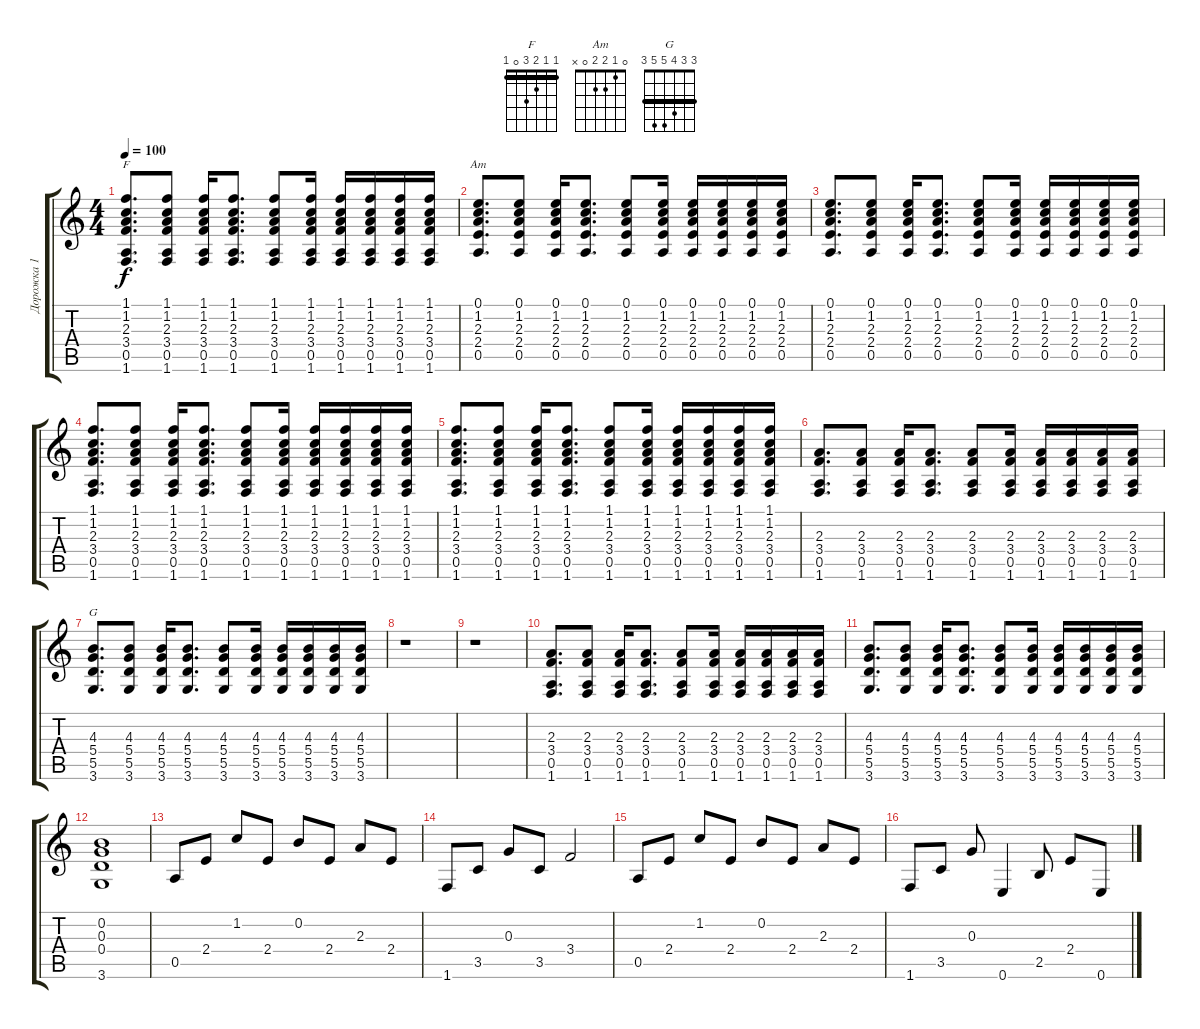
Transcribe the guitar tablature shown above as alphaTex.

\track ("Дорожка 1" "Дорожка 1") {instrument acousticguitarsteel}
\staff {score tabs}
\tuning (E4 B3 G3 D3 A2 E2) {hide}
\chord ("F" 1 1 2 3 0 1) {barre 1}
\chord ("Am" 0 1 2 2 0 x)
\chord ("G" 3 3 4 5 5 3) {barre 3}
\ts (4 4)
\tempo 100
\clef g2
\ks c
(1.1 1.2 2.3 3.4 0.5 1.6).8{d ch "F" dy f} (1.1 1.2 2.3 3.4 0.5 1.6).8 (1.1 1.2 2.3 3.4 0.5 1.6).16 (1.1 1.2 2.3 3.4 0.5 1.6).8{d} (1.1 1.2 2.3 3.4 0.5 1.6).8 (1.1 1.2 2.3 3.4 0.5 1.6).16 (1.1 1.2 2.3 3.4 0.5 1.6).16 (1.1 1.2 2.3 3.4 0.5 1.6).16 (1.1 1.2 2.3 3.4 0.5 1.6).16 (1.1 1.2 2.3 3.4 0.5 1.6).16 |
(0.1 1.2 2.3 2.4 0.5).8{d ch "Am"} (0.1 1.2 2.3 2.4 0.5).8 (0.1 1.2 2.3 2.4 0.5).16 (0.1 1.2 2.3 2.4 0.5).8{d} (0.1 1.2 2.3 2.4 0.5).8 (0.1 1.2 2.3 2.4 0.5).16 (0.1 1.2 2.3 2.4 0.5).16 (0.1 1.2 2.3 2.4 0.5).16 (0.1 1.2 2.3 2.4 0.5).16 (0.1 1.2 2.3 2.4 0.5).16 |
(0.1 1.2 2.3 2.4 0.5).8{d} (0.1 1.2 2.3 2.4 0.5).8 (0.1 1.2 2.3 2.4 0.5).16 (0.1 1.2 2.3 2.4 0.5).8{d} (0.1 1.2 2.3 2.4 0.5).8 (0.1 1.2 2.3 2.4 0.5).16 (0.1 1.2 2.3 2.4 0.5).16 (0.1 1.2 2.3 2.4 0.5).16 (0.1 1.2 2.3 2.4 0.5).16 (0.1 1.2 2.3 2.4 0.5).16 |
(1.1 1.2 2.3 3.4 0.5 1.6).8{d} (1.1 1.2 2.3 3.4 0.5 1.6).8 (1.1 1.2 2.3 3.4 0.5 1.6).16 (1.1 1.2 2.3 3.4 0.5 1.6).8{d} (1.1 1.2 2.3 3.4 0.5 1.6).8 (1.1 1.2 2.3 3.4 0.5 1.6).16 (1.1 1.2 2.3 3.4 0.5 1.6).16 (1.1 1.2 2.3 3.4 0.5 1.6).16 (1.1 1.2 2.3 3.4 0.5 1.6).16 (1.1 1.2 2.3 3.4 0.5 1.6).16 |
(1.1 1.2 2.3 3.4 0.5 1.6).8{d} (1.1 1.2 2.3 3.4 0.5 1.6).8 (1.1 1.2 2.3 3.4 0.5 1.6).16 (1.1 1.2 2.3 3.4 0.5 1.6).8{d} (1.1 1.2 2.3 3.4 0.5 1.6).8 (1.1 1.2 2.3 3.4 0.5 1.6).16 (1.1 1.2 2.3 3.4 0.5 1.6).16 (1.1 1.2 2.3 3.4 0.5 1.6).16 (1.1 1.2 2.3 3.4 0.5 1.6).16 (1.1 1.2 2.3 3.4 0.5 1.6).16 |
(2.3 3.4 0.5 1.6).8{d} (2.3 3.4 0.5 1.6).8 (2.3 3.4 0.5 1.6).16 (2.3 3.4 0.5 1.6).8{d} (2.3 3.4 0.5 1.6).8 (2.3 3.4 0.5 1.6).16 (2.3 3.4 0.5 1.6).16 (2.3 3.4 0.5 1.6).16 (2.3 3.4 0.5 1.6).16 (2.3 3.4 0.5 1.6).16 |
(4.3 5.4 5.5 3.6).8{d ch "G"} (4.3 5.4 5.5 3.6).8 (4.3 5.4 5.5 3.6).16 (4.3 5.4 5.5 3.6).8{d} (4.3 5.4 5.5 3.6).8 (4.3 5.4 5.5 3.6).16 (4.3 5.4 5.5 3.6).16 (4.3 5.4 5.5 3.6).16 (4.3 5.4 5.5 3.6).16 (4.3 5.4 5.5 3.6).16 |
r.1 |
r.1 |
(2.3 3.4 0.5 1.6).8{d} (2.3 3.4 0.5 1.6).8 (2.3 3.4 0.5 1.6).16 (2.3 3.4 0.5 1.6).8{d} (2.3 3.4 0.5 1.6).8 (2.3 3.4 0.5 1.6).16 (2.3 3.4 0.5 1.6).16 (2.3 3.4 0.5 1.6).16 (2.3 3.4 0.5 1.6).16 (2.3 3.4 0.5 1.6).16 |
(4.3 5.4 5.5 3.6).8{d} (4.3 5.4 5.5 3.6).8 (4.3 5.4 5.5 3.6).16 (4.3 5.4 5.5 3.6).8{d} (4.3 5.4 5.5 3.6).8 (4.3 5.4 5.5 3.6).16 (4.3 5.4 5.5 3.6).16 (4.3 5.4 5.5 3.6).16 (4.3 5.4 5.5 3.6).16 (4.3 5.4 5.5 3.6).16 |
(0.2 0.3 0.4 3.6).1 |
0.5.8 2.4.8 1.2.8 2.4.8 0.2.8 2.4.8 2.3.8 2.4.8 |
1.6.8 3.5.8 0.3.8 3.5.8 3.4.2 |
0.5.8 2.4.8 1.2.8 2.4.8 0.2.8 2.4.8 2.3.8 2.4.8 |
1.6.8 3.5.8 0.3.8 0.6.4 2.5.8 2.4.8 0.6.8
